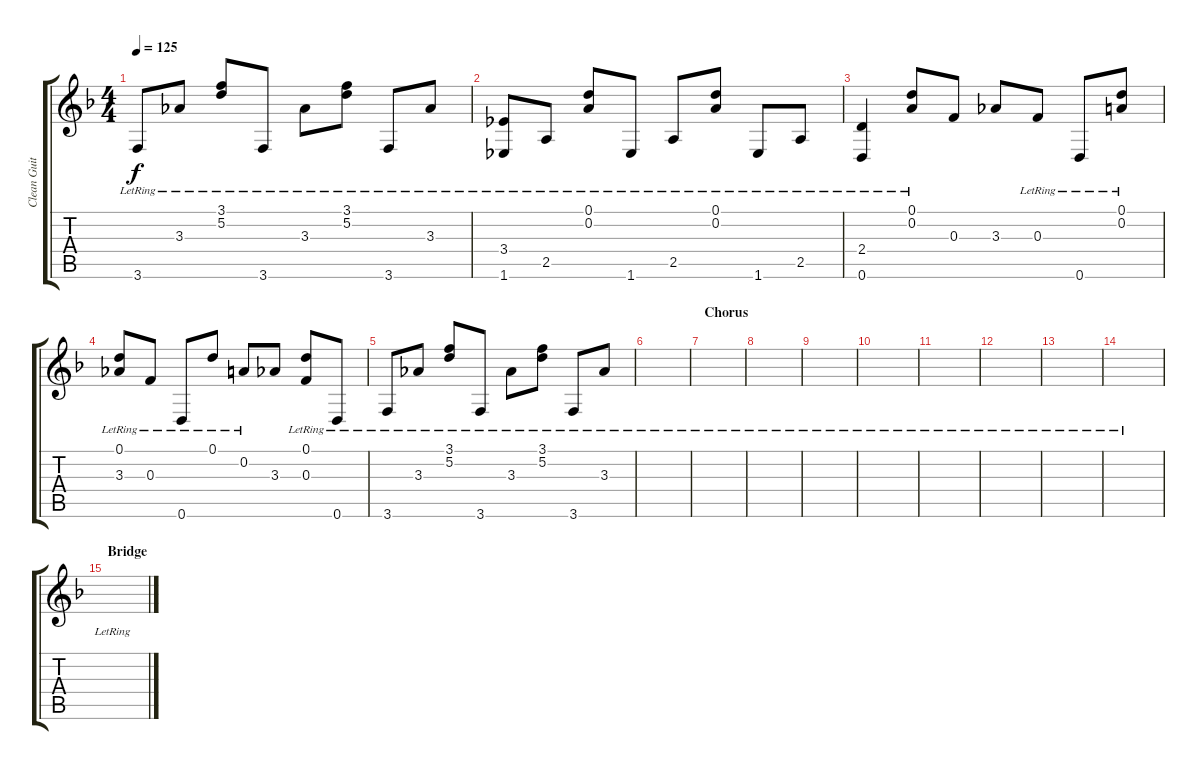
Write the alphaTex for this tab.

\track ("Clean Guitar" "Clean Guit") {instrument acousticguitarsteel}
\staff {score tabs}
\tuning (D4 A3 F3 C3 G2 D2) {hide}
\ts (4 4)
\tempo 125
\clef g2
\ks dminor
3.6{lr}.8{dy f} 3.3{lr}.8 (3.1{lr} 5.2{lr}).8 3.6{lr}.8 3.3{lr}.8 (3.1{lr} 5.2{lr}).8 3.6{lr}.8 3.3{lr}.8 |
(3.4{lr} 1.6{lr}).8 2.5{lr}.8 (0.1{lr} 0.2{lr}).8 1.6{lr}.8 2.5{lr}.8 (0.1{lr} 0.2{lr}).8 1.6{lr}.8 2.5{lr}.8 |
(2.4 0.6{lr}).4 (0.1{lr} 0.2{lr}).8 0.3.8 3.3.8 0.3{lr}.8 0.6{lr}.8 (0.1{lr} 0.2{lr}).8 |
(0.1{lr} 3.3).8 0.3{lr}.8 0.6{lr}.8 0.1{lr}.8 0.2{lr}.8 3.3.8 (0.1{lr} 0.3{lr}).8 0.6{lr}.8 |
3.6{lr}.8 3.3{lr}.8 (3.1{lr} 5.2{lr}).8 3.6{lr}.8 3.3{lr}.8 (3.1{lr} 5.2{lr}).8 3.6{lr}.8 3.3{lr}.8 |
|
\section ("" "Chorus")
|
|
|
|
|
|
|
|
\section ("" "Bridge")
